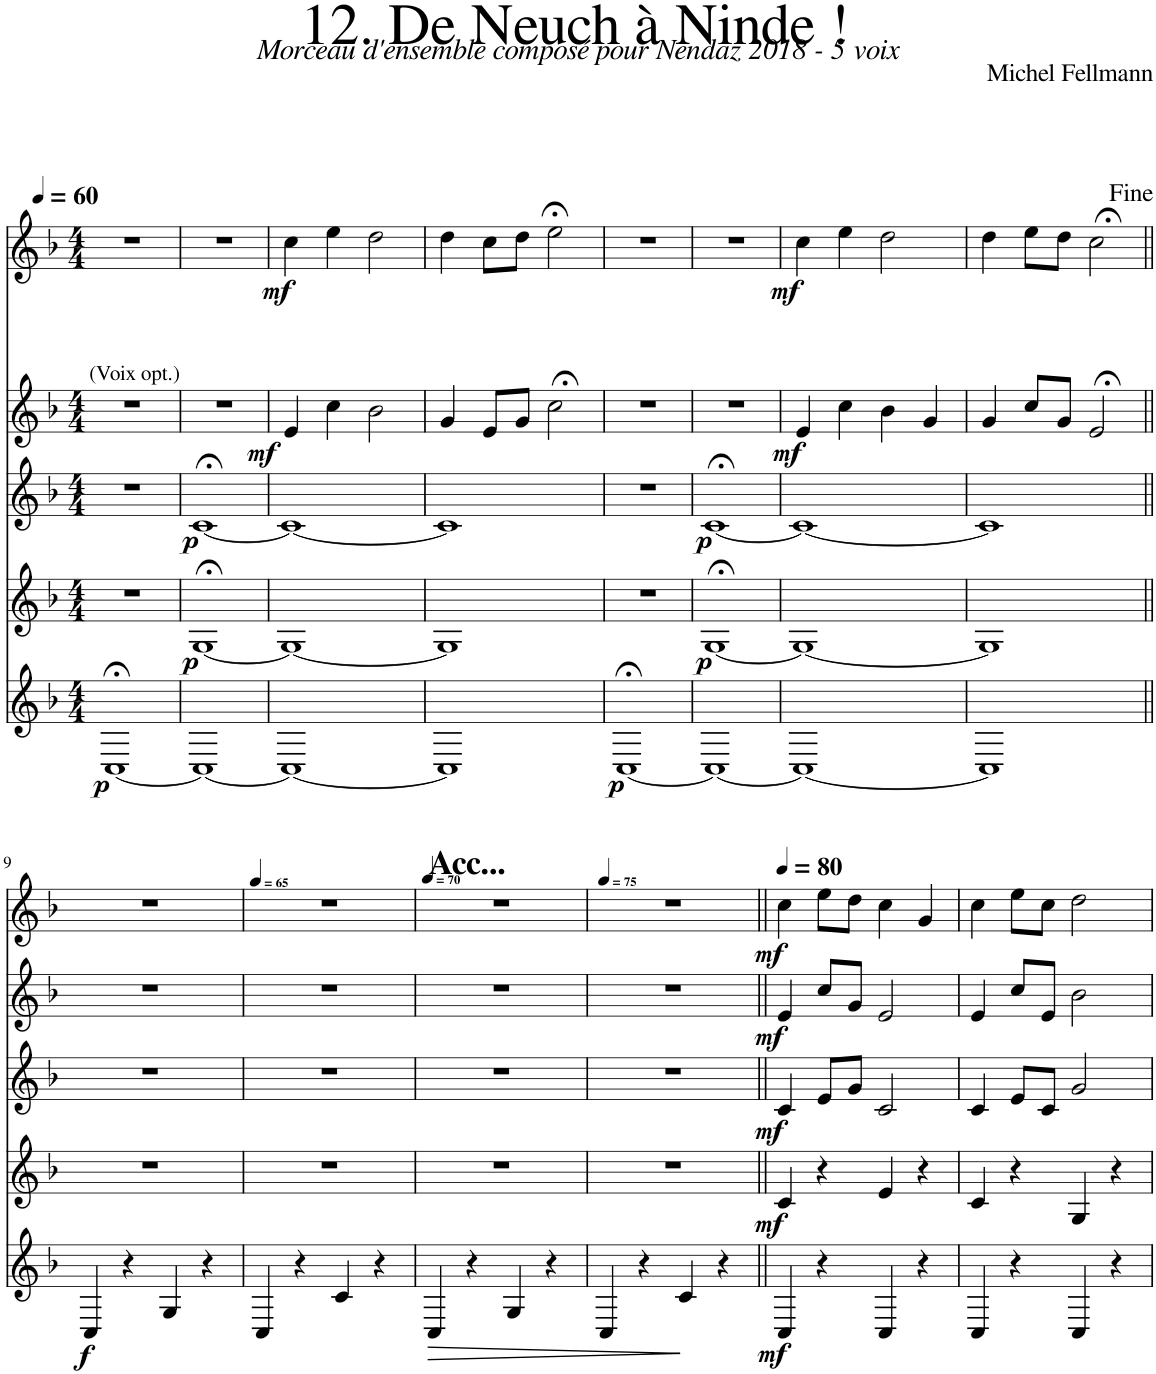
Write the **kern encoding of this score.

**kern	**dynam	**kern	**dynam	**kern	**dynam	**kern	**dynam	**kern	**dynam
*part5	*part5	*part4	*part4	*part3	*part3	*part2	*part2	*part1	*part1
*staff5	*staff5	*staff4	*staff4	*staff3	*staff3	*staff2	*staff2	*staff1	*staff1
*I"Cor en Fa	*	*I"Cor en Fa	*	*I"Cor en Fa	*	*I"Cor en Fa	*	*I"Cor en Fa	*
*clefG2	*	*clefG2	*	*clefG2	*	*clefG2	*	*clefG2	*
*Trd4c7	*	*Trd4c7	*	*Trd4c7	*	*Trd4c7	*	*Trd4c7	*
*k[b-]	*	*k[b-]	*	*k[b-]	*	*k[b-]	*	*k[b-]	*
*M4/4	*	*M4/4	*	*M4/4	*	*M4/4	*	*M4/4	*
*MM60	*	*MM60	*	*MM60	*	*MM60	*	*MM60	*
=1	=1	=1	=1	=1	=1	=1	=1	=1	=1
!	!	!	!	!	!	!	!	!LO:TX:b:t=(Voix opt.)	!
!	!LO:DY:b	!	!	!	!	!	!	!	!
[1C;<	p	1r	.	1r	.	1r	.	1r	.
=2	=2	=2	=2	=2	=2	=2	=2	=2	=2
!	!	!	!LO:DY:b	!	!LO:DY:b	!	!LO:DY:b	!	!
1C_	.	[1G;<	p	[1c;<	p	1r	mf	1r	.
=3	=3	=3	=3	=3	=3	=3	=3	=3	=3
!	!	!	!	!	!	!	!	!	!LO:DY:b
1C_	.	1G_	.	1c_	.	4e/	.	4cc\	mf
.	.	.	.	.	.	4cc\	.	4ee\	.
.	.	.	.	.	.	2b-\	.	2dd\	.
=4	=4	=4	=4	=4	=4	=4	=4	=4	=4
1C]	.	1G]	.	1c]	.	4g/	.	4dd\	.
.	.	.	.	.	.	8e/L	.	8cc\L	.
.	.	.	.	.	.	8g/J	.	8dd\J	.
.	.	.	.	.	.	2cc;<\	.	2ee;<\	.
=5	=5	=5	=5	=5	=5	=5	=5	=5	=5
!	!LO:DY:b	!	!	!	!	!	!	!	!
[1C;<	p	1r	.	1r	.	1r	.	1r	.
=6	=6	=6	=6	=6	=6	=6	=6	=6	=6
!	!	!	!LO:DY:b	!	!LO:DY:b	!	!	!	!
1C_	.	[1G;<	p	[1c;<	p	1r	.	1r	.
=7	=7	=7	=7	=7	=7	=7	=7	=7	=7
!	!	!	!	!	!	!	!LO:DY:b	!	!LO:DY:b
1C_	.	1G_	.	1c_	.	4e/	mf	4cc\	mf
.	.	.	.	.	.	4cc\	.	4ee\	.
.	.	.	.	.	.	4b-\	.	2dd\	.
.	.	.	.	.	.	4g/	.	.	.
=8	=8	=8	=8	=8	=8	=8	=8	=8	=8
1C]	.	1G]	.	1c]	.	4g/	.	4dd\	.
.	.	.	.	.	.	8cc/L	.	8ee\L	.
.	.	.	.	.	.	8g/J	.	8dd\J	.
.	.	.	.	.	.	2e;</	.	2cc;<\	.
!!LO:LB:g=z
=9||	=9||	=9||	=9||	=9||	=9||	=9||	=9||	=9||	=9||
!	!LO:DY:b	!	!	!	!	!	!	!	!
4C/	f	1r	.	1r	.	1r	.	1r	.
4r	.	.	.	.	.	.	.	.	.
4G/	.	.	.	.	.	.	.	.	.
4r	.	.	.	.	.	.	.	.	.
=10	=10	=10	=10	=10	=10	=10	=10	=10	=10
*	*	*	*	*	*	*	*	*MM65	*
4C/	.	1r	.	1r	.	1r	.	1r	.
4r	.	.	.	.	.	.	.	.	.
4c/	.	.	.	.	.	.	.	.	.
4r	.	.	.	.	.	.	.	.	.
=11	=11	=11	=11	=11	=11	=11	=11	=11	=11
*	*	*	*	*	*	*	*	*MM70	*
!	!	!	!	!	!	!	!	!LO:TX:a:B:t=Acc...	!
!	!LO:HP:b	!	!	!	!	!	!	!	!
4C/	>	1r	.	1r	.	1r	.	1r	.
4r	.	.	.	.	.	.	.	.	.
4G/	.	.	.	.	.	.	.	.	.
4r	.	.	.	.	.	.	.	.	.
.	]	.	.	.	.	.	.	.	.
=12	=12	=12	=12	=12	=12	=12	=12	=12	=12
*	*	*	*	*	*	*	*	*MM75	*
4C/	.	1r	.	1r	.	1r	.	1r	.
4r	.	.	.	.	.	.	.	.	.
4c/	.	.	.	.	.	.	.	.	.
4r	.	.	.	.	.	.	.	.	.
=13||	=13||	=13||	=13||	=13||	=13||	=13||	=13||	=13||	=13||
*	*	*	*	*	*	*	*	*MM80	*
!	!LO:DY:b	!	!LO:DY:b	!	!LO:DY:b	!	!LO:DY:b	!	!LO:DY:b
4C/	mf	4c/	mf	4c/	mf	4e/	mf	4cc\	mf
4r	.	4r	.	8e/L	.	8cc/L	.	8ee\L	.
.	.	.	.	8g/J	.	8g/J	.	8dd\J	.
4C/	.	4e/	.	2c/	.	2e/	.	4cc\	.
4r	.	4r	.	.	.	.	.	4g/	.
=14	=14	=14	=14	=14	=14	=14	=14	=14	=14
4C/	.	4c/	.	4c/	.	4e/	.	4cc\	.
4r	.	4r	.	8e/L	.	8cc/L	.	8ee\L	.
.	.	.	.	8c/J	.	8e/J	.	8cc\J	.
4C/	.	4G/	.	2g/	.	2b-\	.	2dd\	.
4r	.	4r	.	.	.	.	.	.	.
=	=	=	=	=	=	=	=	=	=
*-	*-	*-	*-	*-	*-	*-	*-	*-	*-
